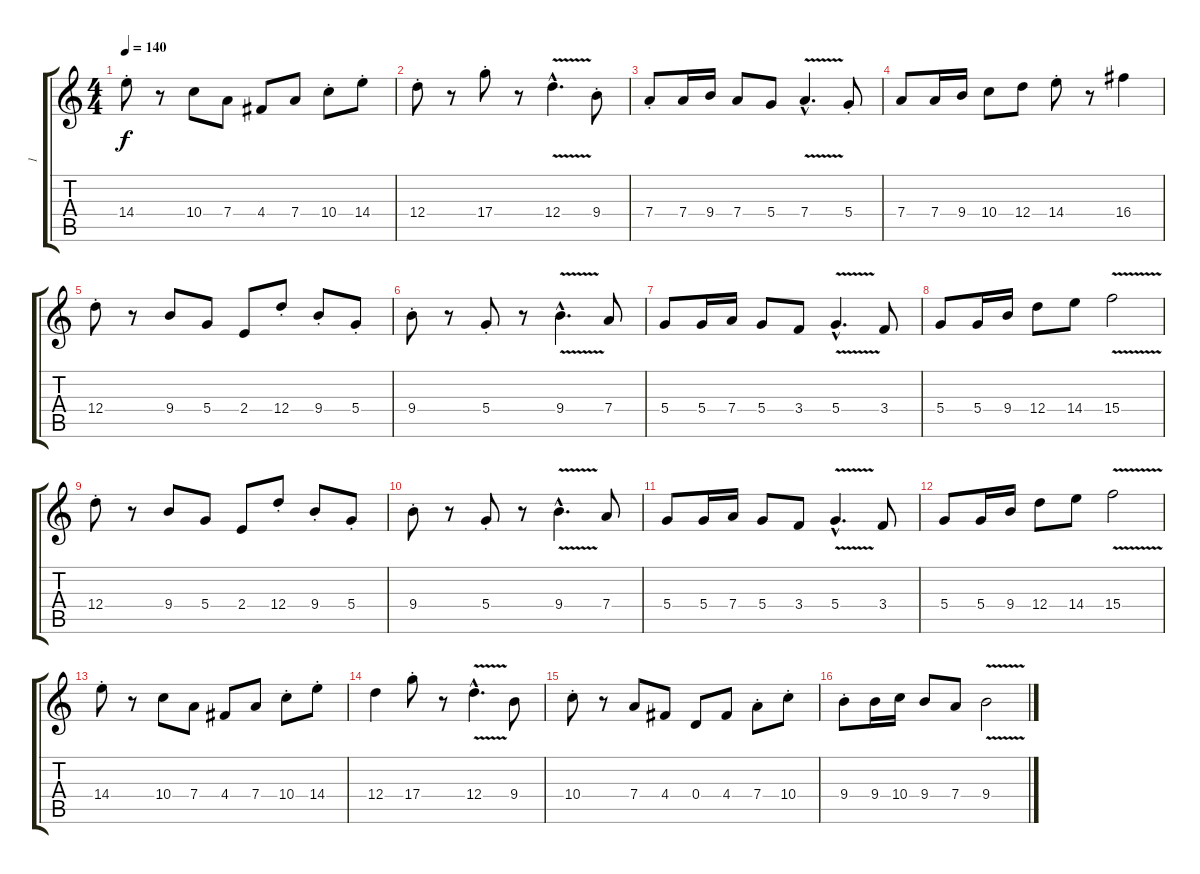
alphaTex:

\track ("1" "1") {instrument piccolo}
\staff {score tabs}
\tuning (E5 B4 G4 D4 A3 E3) {hide}
\ts (4 4)
\tempo 140
\clef g2
\ks c
14.4{st}.8{dy f} r.8 10.4.8 7.4.8 4.4.8 7.4.8 10.4{st}.8 14.4{st}.8 |
12.4{st}.8 r.8 17.4{st}.8 r.8 12.4{v hac}.4{d} 9.4{st}.8 |
7.4{st}.8 7.4.16 9.4.16 7.4.8 5.4.8 7.4{v hac}.4{d} 5.4{st}.8 |
7.4.8 7.4.16 9.4.16 10.4.8 12.4.8 14.4{st}.8 r.8 16.4.4 |
12.4{st}.8 r.8 9.4.8 5.4.8 2.4.8 12.4{st}.8 9.4{st}.8 5.4{st}.8 |
9.4{st}.8 r.8 5.4{st}.8 r.8 9.4{v hac}.4{d} 7.4.8 |
5.4.8 5.4.16 7.4.16 5.4.8 3.4.8 5.4{v hac}.4{d} 3.4.8 |
5.4.8 5.4.16 9.4.16 12.4.8 14.4.8 15.4{v}.2 |
12.4{st}.8 r.8 9.4.8 5.4.8 2.4.8 12.4{st}.8 9.4{st}.8 5.4{st}.8 |
9.4{st}.8 r.8 5.4{st}.8 r.8 9.4{v hac}.4{d} 7.4.8 |
5.4.8 5.4.16 7.4.16 5.4.8 3.4.8 5.4{v hac}.4{d} 3.4.8 |
5.4.8 5.4.16 9.4.16 12.4.8 14.4.8 15.4{v}.2 |
14.4{st}.8 r.8 10.4.8 7.4.8 4.4.8 7.4.8 10.4{st}.8 14.4{st}.8 |
12.4.4 17.4{st}.8 r.8 12.4{v hac}.4{d} 9.4.8 |
10.4{st}.8 r.8 7.4.8 4.4.8 0.4.8 4.4.8 7.4{st}.8 10.4{st}.8 |
9.4{st}.8 9.4.16 10.4.16 9.4.8 7.4.8 9.4{v}.2
